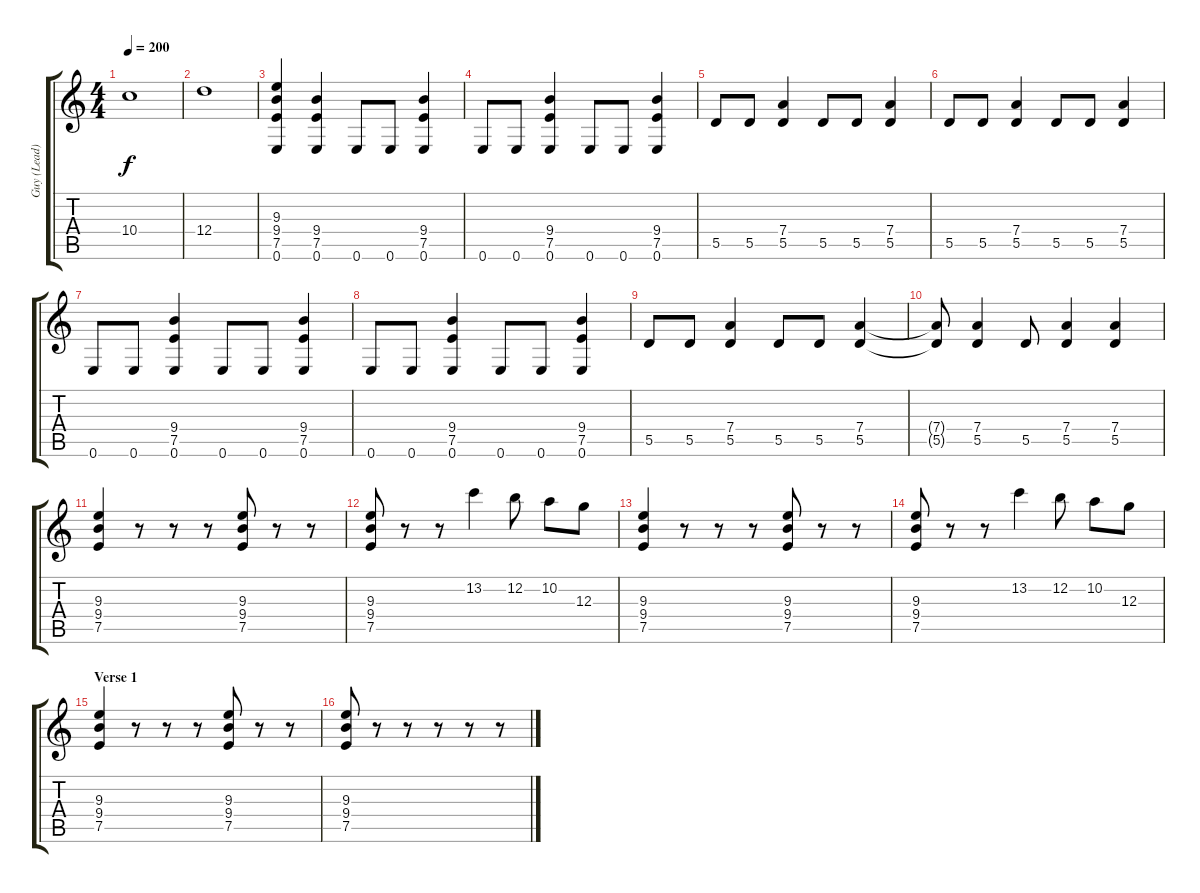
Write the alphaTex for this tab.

\track ("Guy (Lead)" "Guy (Lead)") {instrument distortionguitar}
\staff {score tabs}
\tuning (E4 B3 G3 D3 A2 E2) {hide}
\ts (4 4)
\tempo 200
\clef g2
\ks c
10.4.1{dy f} |
12.4.1 |
(9.3 9.4 7.5 0.6).4 (9.4 7.5 0.6).4 0.6.8 0.6.8 (9.4 7.5 0.6).4 |
0.6.8 0.6.8 (9.4 7.5 0.6).4 0.6.8 0.6.8 (9.4 7.5 0.6).4 |
5.5.8 5.5.8 (7.4 5.5).4 5.5.8 5.5.8 (7.4 5.5).4 |
5.5.8 5.5.8 (7.4 5.5).4 5.5.8 5.5.8 (7.4 5.5).4 |
0.6.8 0.6.8 (9.4 7.5 0.6).4 0.6.8 0.6.8 (9.4 7.5 0.6).4 |
0.6.8 0.6.8 (9.4 7.5 0.6).4 0.6.8 0.6.8 (9.4 7.5 0.6).4 |
5.5.8 5.5.8 (7.4 5.5).4 5.5.8 5.5.8 (7.4 5.5).4 |
(7.4{t} 5.5{t}).8 (7.4 5.5).4 5.5.8 (7.4 5.5).4 (7.4 5.5).4 |
(9.3 9.4 7.5).4 r.8 r.8 r.8 (9.3 9.4 7.5).8 r.8 r.8 |
(9.3 9.4 7.5).8 r.8 r.8 13.2.4 12.2.8 10.2.8 12.3.8 |
(9.3 9.4 7.5).4 r.8 r.8 r.8 (9.3 9.4 7.5).8 r.8 r.8 |
(9.3 9.4 7.5).8 r.8 r.8 13.2.4 12.2.8 10.2.8 12.3.8 |
\section ("" "Verse 1")
(9.3 9.4 7.5).4 r.8 r.8 r.8 (9.3 9.4 7.5).8 r.8 r.8 |
(9.3 9.4 7.5).8 r.8 r.8 r.8 r.8 r.8
